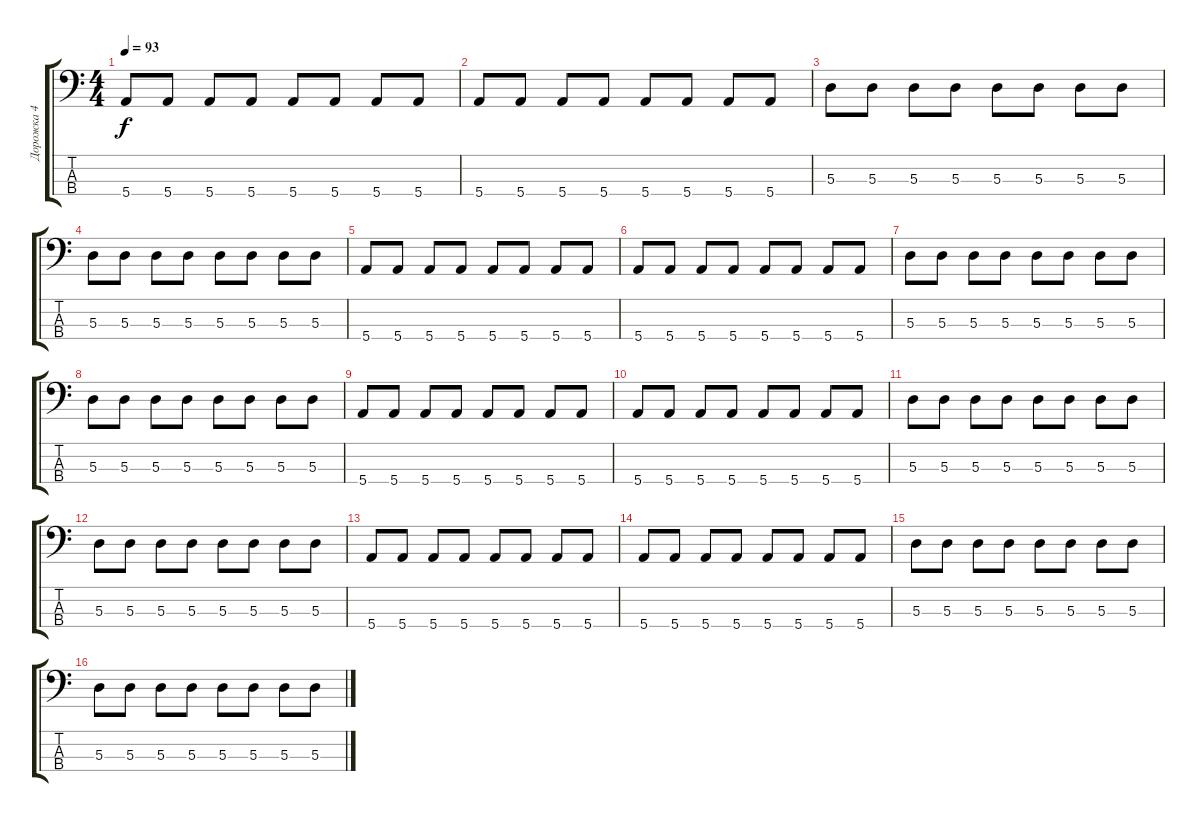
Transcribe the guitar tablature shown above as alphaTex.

\track ("Дорожка 4" "Дорожка 4") {instrument electricbassfinger}
\staff {score tabs}
\tuning (G2 D2 A1 E1) {hide}
\ts (4 4)
\tempo 93
\clef f4
\ks c
5.4.8{dy f} 5.4.8 5.4.8 5.4.8 5.4.8 5.4.8 5.4.8 5.4.8 |
5.4.8 5.4.8 5.4.8 5.4.8 5.4.8 5.4.8 5.4.8 5.4.8 |
5.3.8 5.3.8 5.3.8 5.3.8 5.3.8 5.3.8 5.3.8 5.3.8 |
5.3.8 5.3.8 5.3.8 5.3.8 5.3.8 5.3.8 5.3.8 5.3.8 |
5.4.8 5.4.8 5.4.8 5.4.8 5.4.8 5.4.8 5.4.8 5.4.8 |
5.4.8 5.4.8 5.4.8 5.4.8 5.4.8 5.4.8 5.4.8 5.4.8 |
5.3.8 5.3.8 5.3.8 5.3.8 5.3.8 5.3.8 5.3.8 5.3.8 |
5.3.8 5.3.8 5.3.8 5.3.8 5.3.8 5.3.8 5.3.8 5.3.8 |
5.4.8 5.4.8 5.4.8 5.4.8 5.4.8 5.4.8 5.4.8 5.4.8 |
5.4.8 5.4.8 5.4.8 5.4.8 5.4.8 5.4.8 5.4.8 5.4.8 |
5.3.8 5.3.8 5.3.8 5.3.8 5.3.8 5.3.8 5.3.8 5.3.8 |
5.3.8 5.3.8 5.3.8 5.3.8 5.3.8 5.3.8 5.3.8 5.3.8 |
5.4.8 5.4.8 5.4.8 5.4.8 5.4.8 5.4.8 5.4.8 5.4.8 |
5.4.8 5.4.8 5.4.8 5.4.8 5.4.8 5.4.8 5.4.8 5.4.8 |
5.3.8 5.3.8 5.3.8 5.3.8 5.3.8 5.3.8 5.3.8 5.3.8 |
5.3.8 5.3.8 5.3.8 5.3.8 5.3.8 5.3.8 5.3.8 5.3.8
